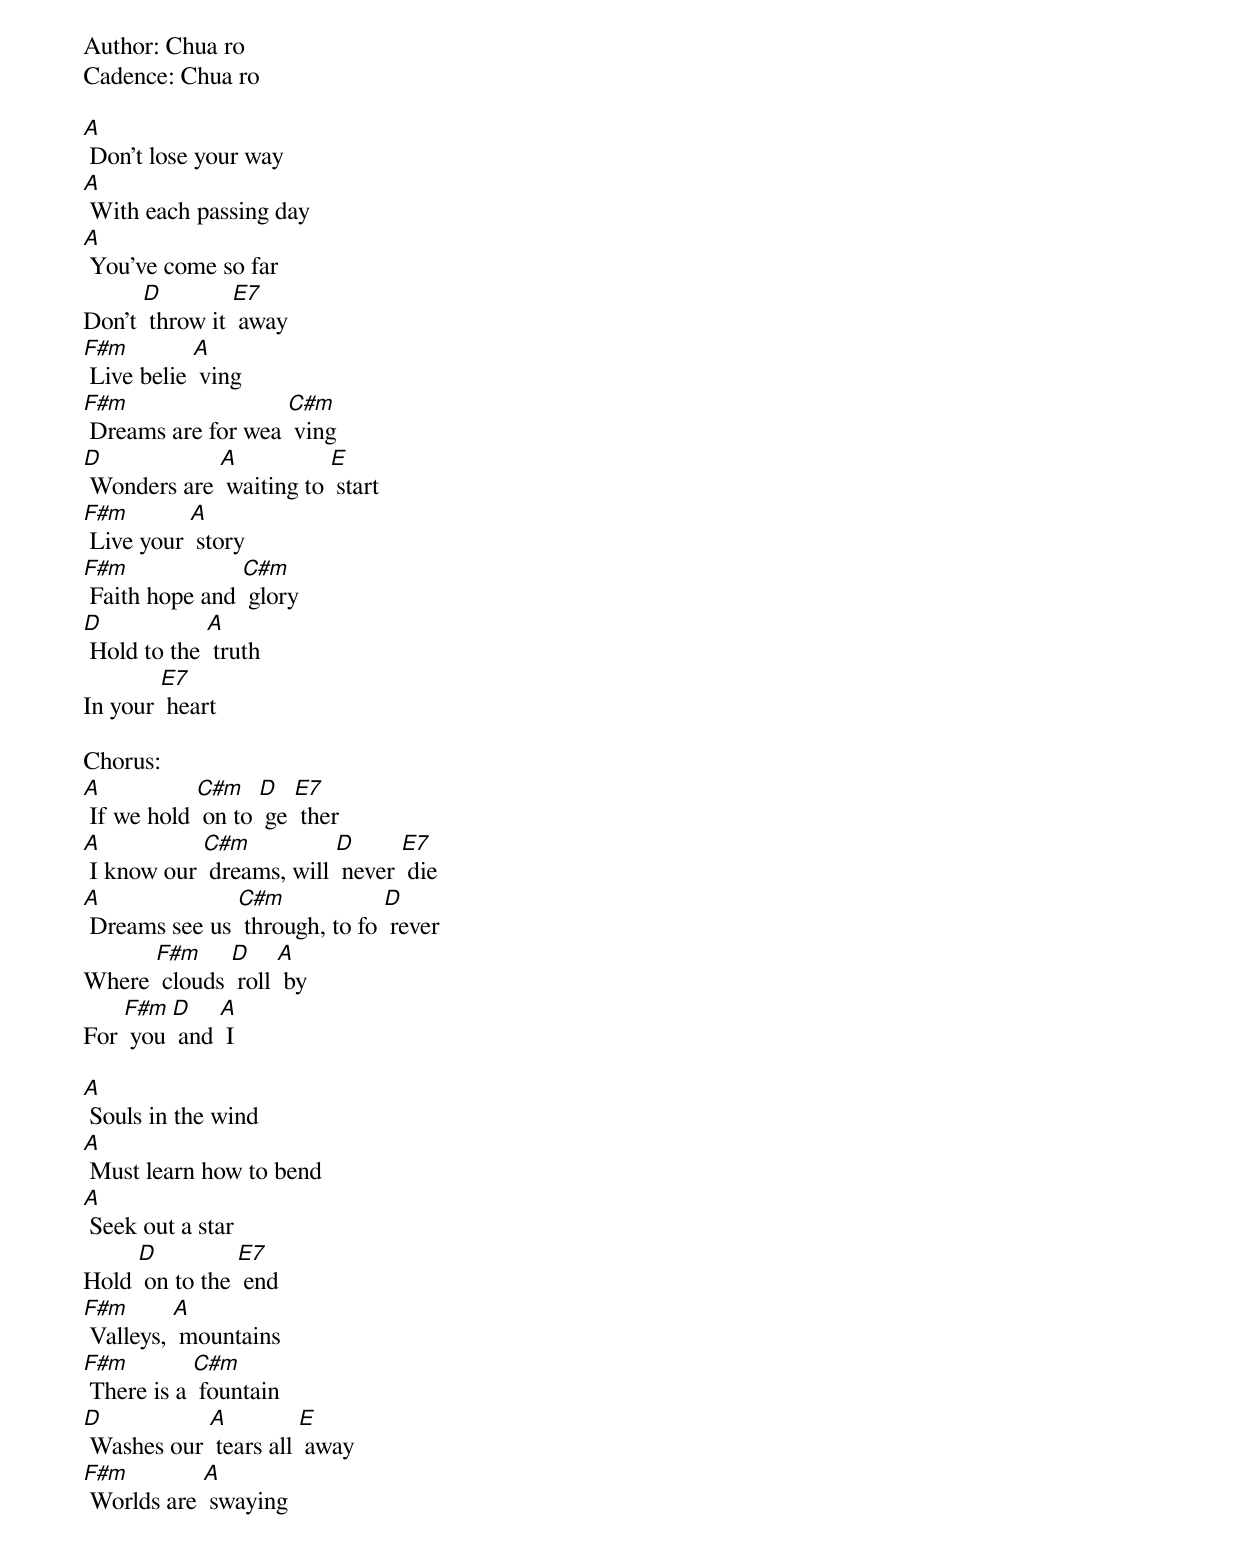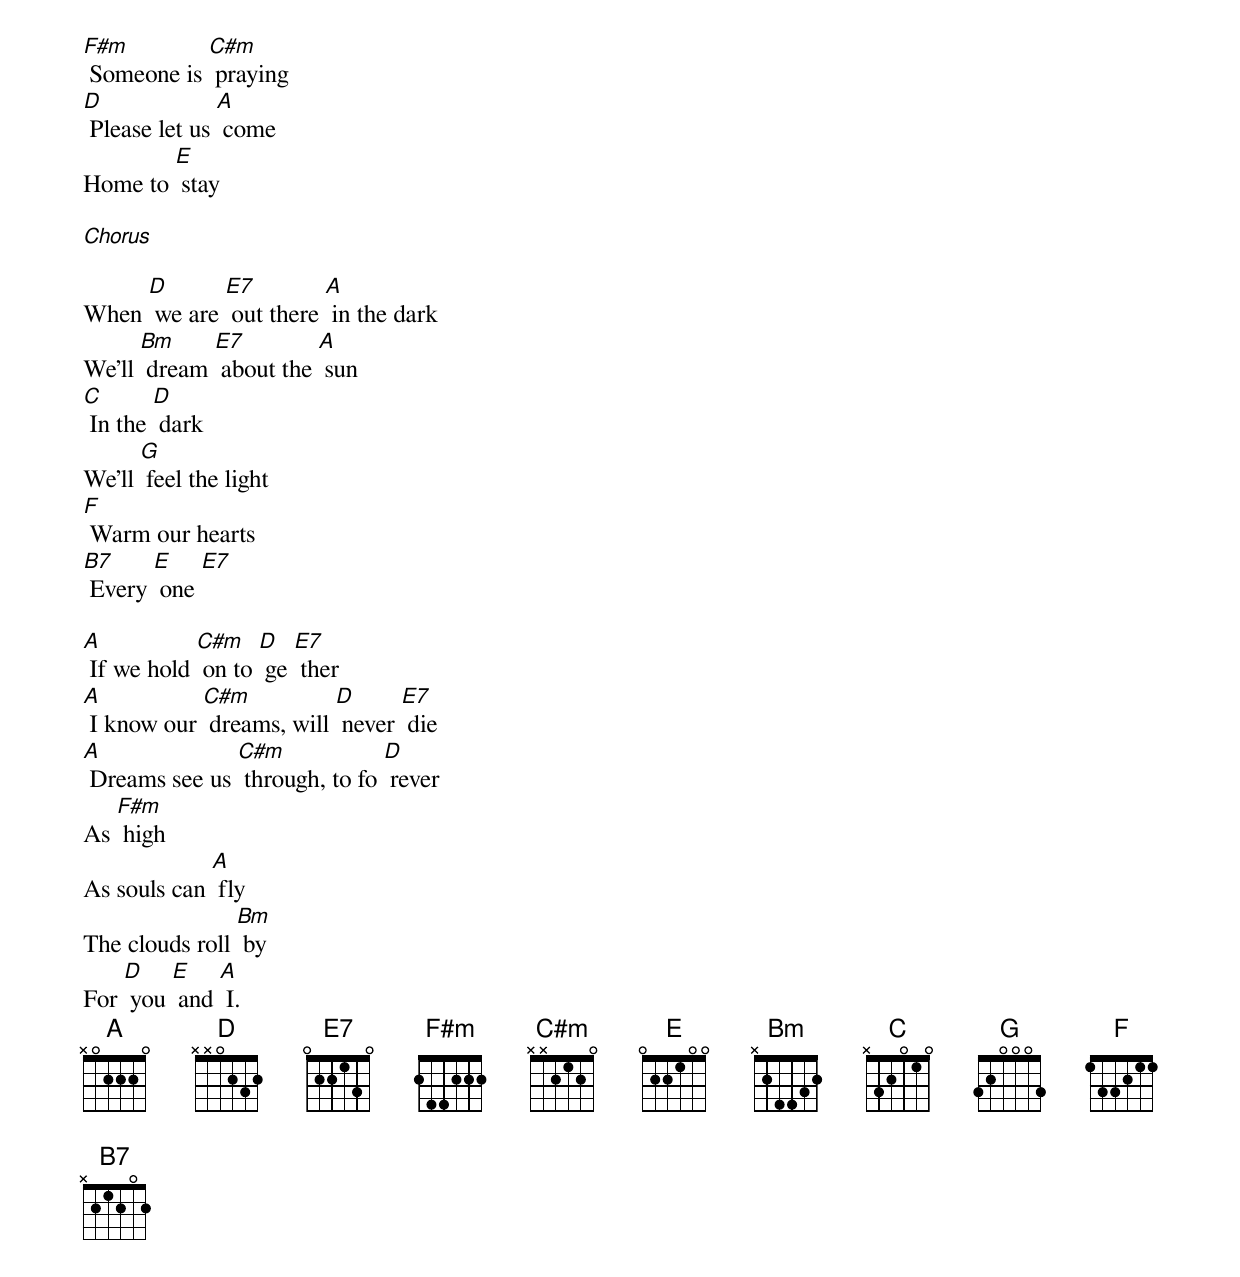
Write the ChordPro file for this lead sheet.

Author: Chua ro
Cadence: Chua ro

[A] Don't lose your way
[A] With each passing day
[A] You've come so far
Don't [D] throw it [E7] away
[F#m] Live belie [A] ving
[F#m] Dreams are for wea [C#m] ving
[D] Wonders are [A] waiting to [E] start
[F#m] Live your [A] story
[F#m] Faith hope and [C#m] glory
[D] Hold to the [A] truth
In your [E7] heart

Chorus:
[A] If we hold [C#m] on to [D] ge [E7] ther
[A] I know our [C#m] dreams, will [D] never [E7] die
[A] Dreams see us [C#m] through, to fo [D] rever
Where [F#m] clouds [D] roll [A] by
For [F#m] you [D] and [A] I

[A] Souls in the wind
[A] Must learn how to bend
[A] Seek out a star
Hold [D] on to the [E7] end
[F#m] Valleys, [A] mountains
[F#m] There is a [C#m] fountain
[D] Washes our [A] tears all [E] away
[F#m] Worlds are [A] swaying
[F#m] Someone is [C#m] praying
[D] Please let us [A] come
Home to [E] stay

[Chorus]

When [D] we are [E7] out there [A] in the dark
We'll [Bm] dream [E7] about the [A] sun
[C] In the [D] dark
We'll [G] feel the light
[F] Warm our hearts
[B7] Every [E] one [E7]

[A] If we hold [C#m] on to [D] ge [E7] ther
[A] I know our [C#m] dreams, will [D] never [E7] die
[A] Dreams see us [C#m] through, to fo [D] rever
As [F#m] high
As souls can [A] fly
The clouds roll [Bm] by
For [D] you [E] and [A] I.
